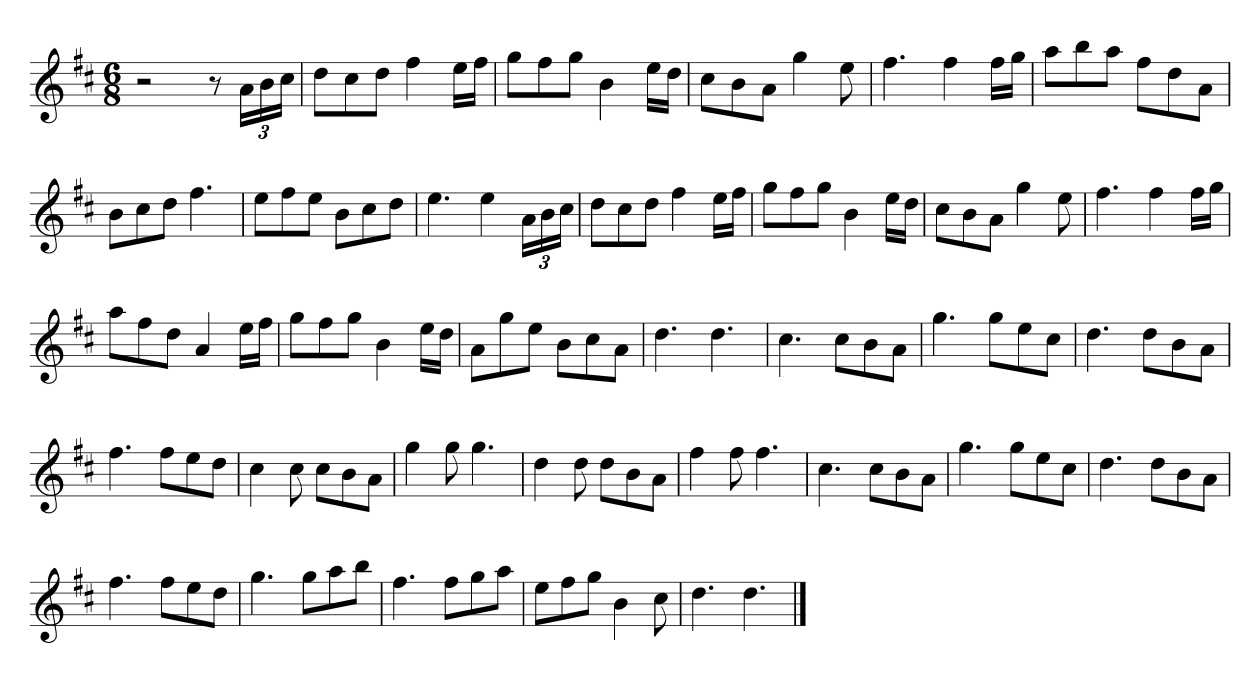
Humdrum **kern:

**kern
*part1
*staff1
*clefG2
*k[f#c#]
*M6/8
=
2r
8r
24a\LL
24b\
24cc#\JJ
=
8dd\L
8cc#\
8dd\J
4ff#\
16ee\LL
16ff#\JJ
=
8gg\L
8ff#\
8gg\J
4b\
16ee\LL
16dd\JJ
=
8cc#\L
8b\
8a\J
4gg\
8ee\
=
4.ff#\
4ff#\
16ff#\LL
16gg\JJ
=
8aa\L
8bb\
8aa\J
8ff#\L
8dd\
8a\J
=
8b\L
8cc#\
8dd\J
4.ff#\
=
8ee\L
8ff#\
8ee\J
8b\L
8cc#\
8dd\J
=
4.ee\
4ee\
24a\LL
24b\
24cc#\JJ
=
8dd\L
8cc#\
8dd\J
4ff#\
16ee\LL
16ff#\JJ
=
8gg\L
8ff#\
8gg\J
4b\
16ee\LL
16dd\JJ
=
8cc#\L
8b\
8a\J
4gg\
8ee\
=
4.ff#\
4ff#\
16ff#\LL
16gg\JJ
=
8aa\L
8ff#\
8dd\J
4a/
16ee\LL
16ff#\JJ
=
8gg\L
8ff#\
8gg\J
4b\
16ee\LL
16dd\JJ
=
8a\L
8gg\
8ee\J
8b\L
8cc#\
8a\J
=
4.dd\
4.dd\
=
4.cc#\
8cc#\L
8b\
8a\J
=
4.gg\
8gg\L
8ee\
8cc#\J
=
4.dd\
8dd\L
8b\
8a\J
=
4.ff#\
8ff#\L
8ee\
8dd\J
=
4cc#\
8cc#\
8cc#\L
8b\
8a\J
=
4gg\
8gg\
4.gg\
=
4dd\
8dd\
8dd\L
8b\
8a\J
=
4ff#\
8ff#\
4.ff#\
=
4.cc#\
8cc#\L
8b\
8a\J
=
4.gg\
8gg\L
8ee\
8cc#\J
=
4.dd\
8dd\L
8b\
8a\J
=
4.ff#\
8ff#\L
8ee\
8dd\J
=
4.gg\
8gg\L
8aa\
8bb\J
=
4.ff#\
8ff#\L
8gg\
8aa\J
=
8ee\L
8ff#\
8gg\J
4b\
8cc#\
=
4.dd\
4.dd\
==
*-
